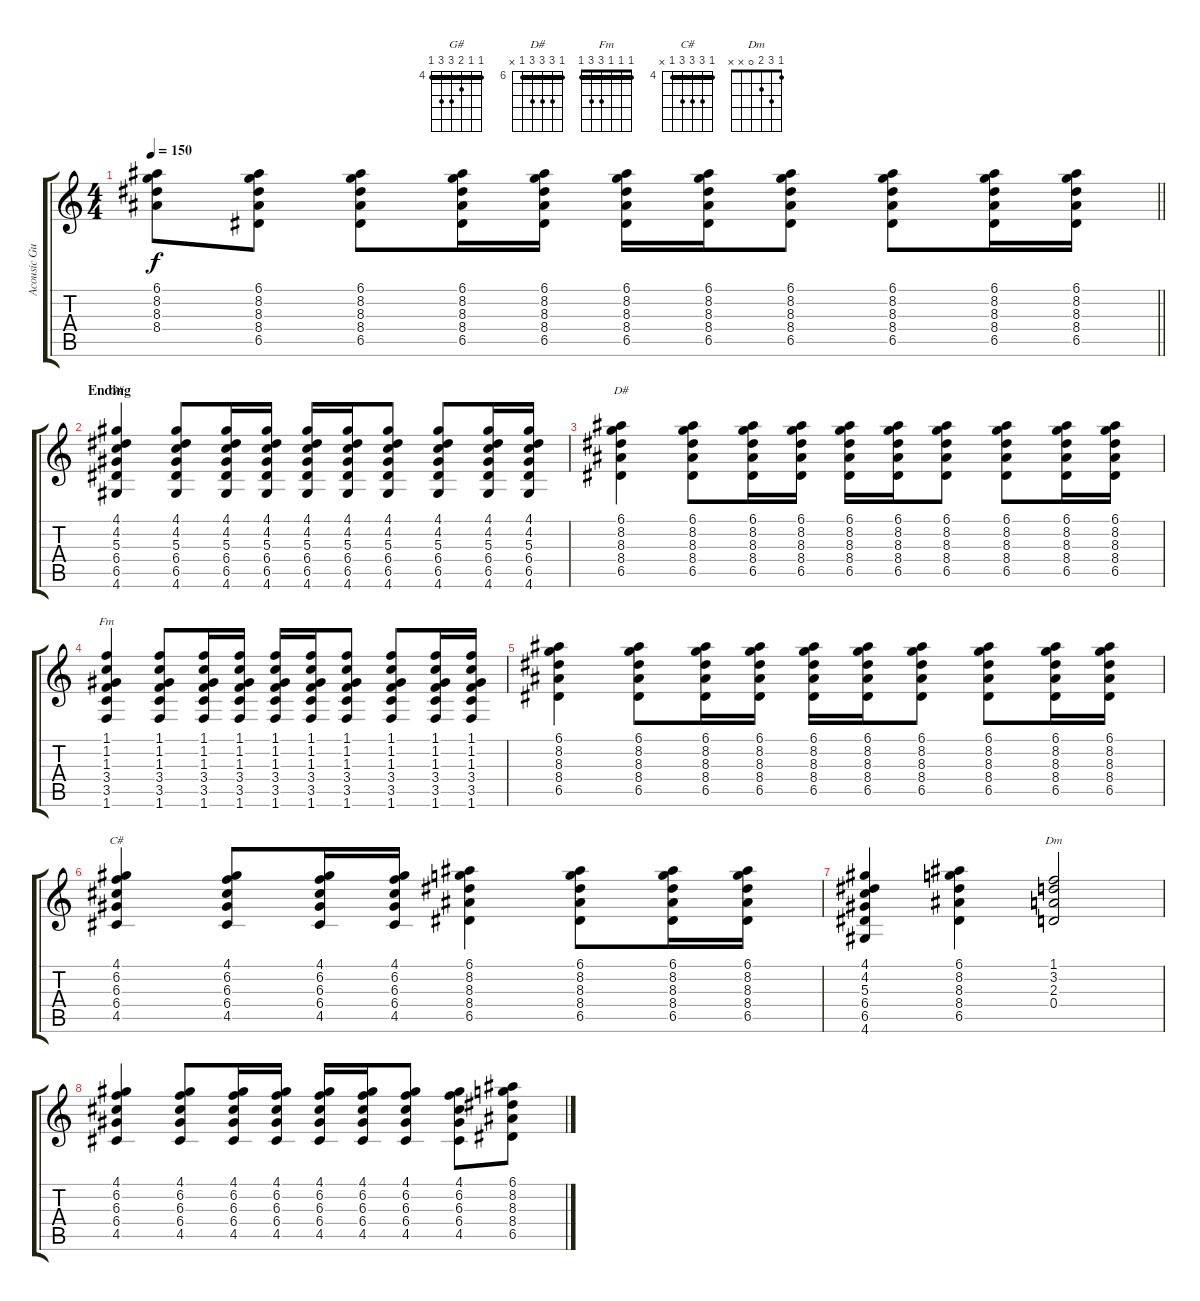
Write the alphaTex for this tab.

\track ("Acousic Guitar" "Acousic Gu") {instrument acousticguitarsteel}
\staff {score tabs}
\tuning (E4 B3 G3 D3 A2 E2) {hide}
\chord ("G#" 4 4 5 6 6 4) {firstfret 4 barre 4}
\chord ("D#" 6 8 8 8 6 x) {firstfret 6 barre 6}
\chord ("Fm" 1 1 1 3 3 1) {barre 1}
\chord ("C#" 4 6 6 6 4 x) {firstfret 4 barre 4}
\chord ("Dm" 1 3 2 0 x x)
\ts (4 4)
\tempo 150
\clef g2
\barLineRight lightlight
\ks c
(6.1{t} 8.2{t} 8.3{t} 8.4{t}).8{dy f} (6.1 8.2 8.3 8.4 6.5).8 (6.1 8.2 8.3 8.4 6.5).8 (6.1 8.2 8.3 8.4 6.5).16 (6.1 8.2 8.3 8.4 6.5).16 (6.1 8.2 8.3 8.4 6.5).16 (6.1 8.2 8.3 8.4 6.5).16 (6.1 8.2 8.3 8.4 6.5).8 (6.1 8.2 8.3 8.4 6.5).8 (6.1 8.2 8.3 8.4 6.5).16 (6.1 8.2 8.3 8.4 6.5).16 |
\section ("" "Ending")
(4.1 4.2 5.3 6.4 6.5 4.6).4{ch "G#"} (4.1 4.2 5.3 6.4 6.5 4.6).8 (4.1 4.2 5.3 6.4 6.5 4.6).16 (4.1 4.2 5.3 6.4 6.5 4.6).16 (4.1 4.2 5.3 6.4 6.5 4.6).16 (4.1 4.2 5.3 6.4 6.5 4.6).16 (4.1 4.2 5.3 6.4 6.5 4.6).8 (4.1 4.2 5.3 6.4 6.5 4.6).8 (4.1 4.2 5.3 6.4 6.5 4.6).16 (4.1 4.2 5.3 6.4 6.5 4.6).16 |
(6.1 8.2 8.3 8.4 6.5).4{ch "D#"} (6.1 8.2 8.3 8.4 6.5).8 (6.1 8.2 8.3 8.4 6.5).16 (6.1 8.2 8.3 8.4 6.5).16 (6.1 8.2 8.3 8.4 6.5).16 (6.1 8.2 8.3 8.4 6.5).16 (6.1 8.2 8.3 8.4 6.5).8 (6.1 8.2 8.3 8.4 6.5).8 (6.1 8.2 8.3 8.4 6.5).16 (6.1 8.2 8.3 8.4 6.5).16 |
(1.1 1.2 1.3 3.4 3.5 1.6).4{ch "Fm"} (1.1 1.2 1.3 3.4 3.5 1.6).8 (1.1 1.2 1.3 3.4 3.5 1.6).16 (1.1 1.2 1.3 3.4 3.5 1.6).16 (1.1 1.2 1.3 3.4 3.5 1.6).16 (1.1 1.2 1.3 3.4 3.5 1.6).16 (1.1 1.2 1.3 3.4 3.5 1.6).8 (1.1 1.2 1.3 3.4 3.5 1.6).8 (1.1 1.2 1.3 3.4 3.5 1.6).16 (1.1 1.2 1.3 3.4 3.5 1.6).16 |
(6.1 8.2 8.3 8.4 6.5).4 (6.1 8.2 8.3 8.4 6.5).8 (6.1 8.2 8.3 8.4 6.5).16 (6.1 8.2 8.3 8.4 6.5).16 (6.1 8.2 8.3 8.4 6.5).16 (6.1 8.2 8.3 8.4 6.5).16 (6.1 8.2 8.3 8.4 6.5).8 (6.1 8.2 8.3 8.4 6.5).8 (6.1 8.2 8.3 8.4 6.5).16 (6.1 8.2 8.3 8.4 6.5).16 |
(4.1 6.2 6.3 6.4 4.5).4{ch "C#"} (4.1 6.2 6.3 6.4 4.5).8 (4.1 6.2 6.3 6.4 4.5).16 (4.1 6.2 6.3 6.4 4.5).16 (6.1 8.2 8.3 8.4 6.5).4 (6.1 8.2 8.3 8.4 6.5).8 (6.1 8.2 8.3 8.4 6.5).16 (6.1 8.2 8.3 8.4 6.5).16 |
(4.1 4.2 5.3 6.4 6.5 4.6).4 (6.1 8.2 8.3 8.4 6.5).4 (1.1 3.2 2.3 0.4).2{ch "Dm"} |
(4.1 6.2 6.3 6.4 4.5).4 (4.1 6.2 6.3 6.4 4.5).8 (4.1 6.2 6.3 6.4 4.5).16 (4.1 6.2 6.3 6.4 4.5).16 (4.1 6.2 6.3 6.4 4.5).16 (4.1 6.2 6.3 6.4 4.5).16 (4.1 6.2 6.3 6.4 4.5).8 (4.1 6.2 6.3 6.4 4.5).8 (6.1 8.2 8.3 8.4 6.5).8
